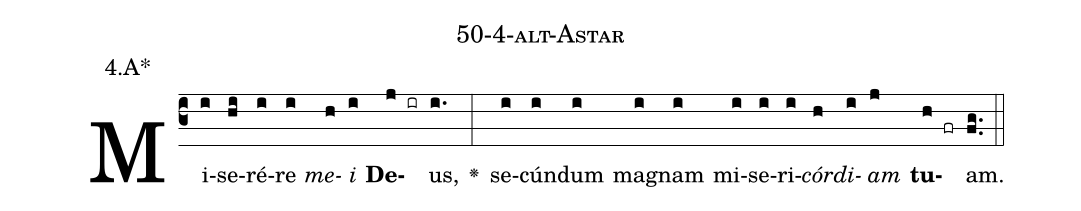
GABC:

name: 50-4-alt-Astar;
annotation: 4.A*;
%%
(c3)Mi(i)se(hi)ré(i)re(i) <i>me</i>(h)<i>i</i>(i) <b>De</b>(j ir)us,(i.) <v>\greheightstar</v>(:) se(i)cún(i)dum(i) ma(i)gnam(i) mi(i)se(i)ri(i)<i>cór</i>(h)<i>di</i>(i)<i>am</i>(j) <b>tu</b>(h fr)am.(fg..) (::)


%E(i) u(h) o(i) u(j) a(h) e.(fg..) (::)
